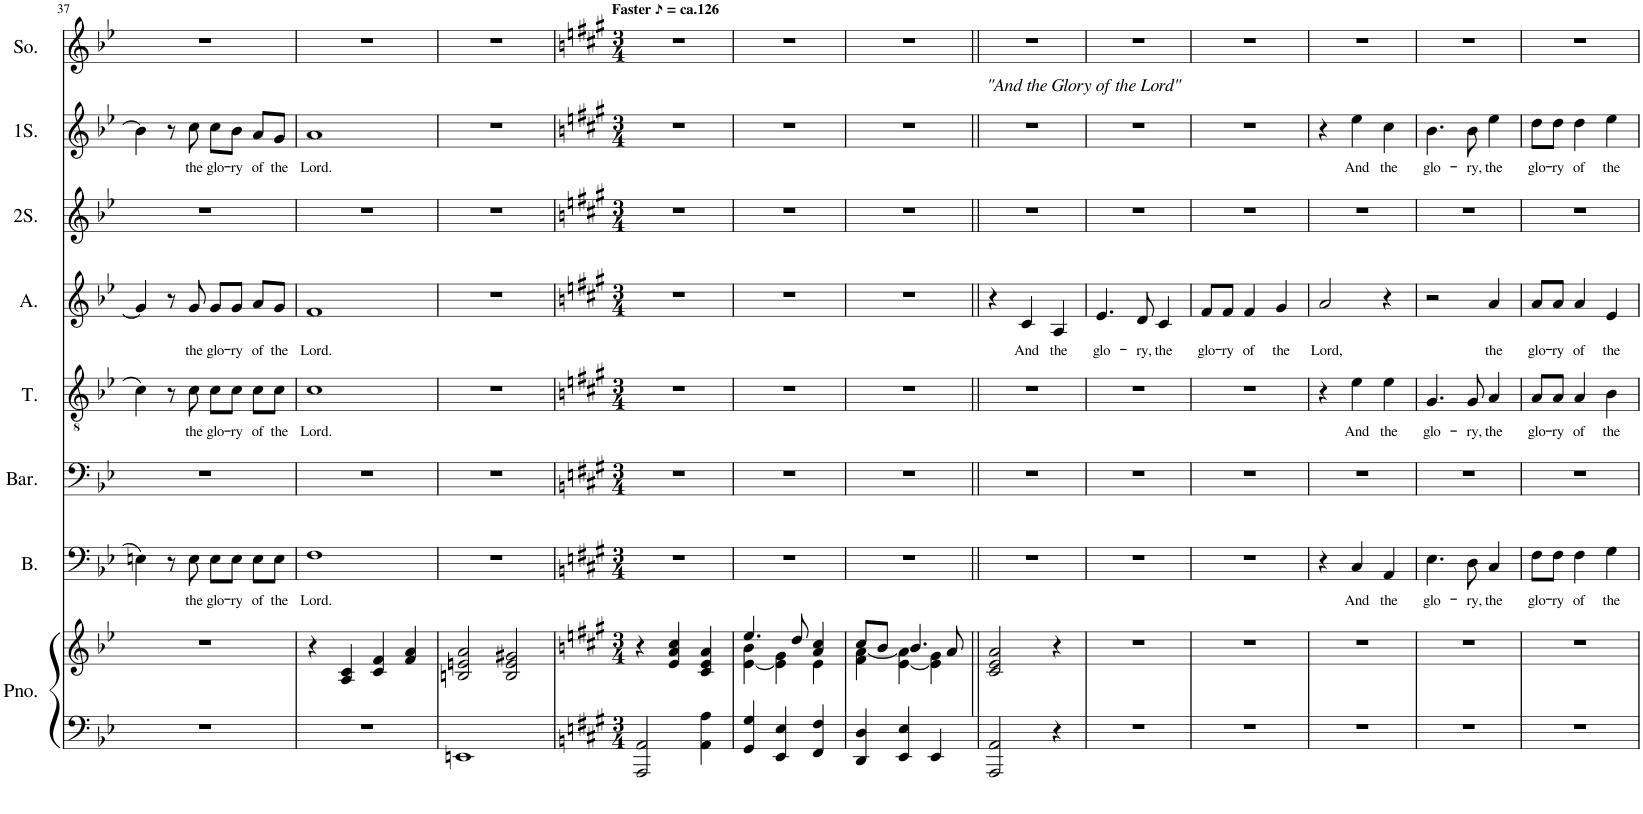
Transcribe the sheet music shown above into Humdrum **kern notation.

**kern	**kern	**kern	**text	**kern	**kern	**text	**kern	**text	**kern	**kern	**text	**kern
*part8	*part8	*part7	*part7	*part6	*part5	*part5	*part4	*part4	*part3	*part2	*part2	*part1
*staff9	*staff8	*staff7	*staff7	*staff6	*staff5	*staff5	*staff4	*staff4	*staff3	*staff2	*staff2	*staff1
*I"Piano	*	*I"Bass	*	*I"Baritone	*I"Tenor	*	*I"Alto	*	*I"2.Soprano	*I"1.Soprano	*	*I"Solo
*I'Pno.	*	*I'B.	*	*I'Bar.	*I'T.	*	*I'A.	*	*I'2S.	*I'1S.	*	*I'So.
!!LO:PB:g=z
*clefF4	*clefG2	*clefF4	*	*clefF4	*clefGv2	*	*clefG2	*	*clefG2	*clefG2	*	*clefG2
*k[b-e-]	*k[b-e-]	*k[b-e-]	*	*k[b-e-]	*k[b-e-]	*	*k[b-e-]	*	*k[b-e-]	*k[b-e-]	*	*k[b-e-]
*M4/4	*M4/4	*M4/4	*	*M4/4	*M4/4	*	*M4/4	*	*M4/4	*M4/4	*	*M4/4
=37	=37	=37	=37	=37	=37	=37	=37	=37	=37	=37	=37	=37
1r	1r	4En\	.	1r	4c\	.	4g/]	.	1r	4b-\]	.	1r
.	.	8r	.	.	8r	.	8r	.	.	8r	.	.
!	!	!	!LO:LY:b	!	!	!LO:LY:b	!	!LO:LY:b	!	!	!LO:LY:b	!
.	.	8E\	the	.	8c\	the	8g/	the	.	8cc\	the	.
!	!	!	!LO:LY:b	!	!	!LO:LY:b	!	!LO:LY:b	!	!	!LO:LY:b	!
.	.	8E\L	glo-	.	8c\L	glo-	8g/L	glo-	.	8cc\L	glo-	.
!	!	!	!LO:LY:b	!	!	!LO:LY:b	!	!LO:LY:b	!	!	!LO:LY:b	!
.	.	8E\J	-ry	.	8c\J	-ry	8g/J	-ry	.	8b-\J	-ry	.
!	!	!	!LO:LY:b	!	!	!LO:LY:b	!	!LO:LY:b	!	!	!LO:LY:b	!
.	.	8E\L	of	.	8c\L	of	8a/L	of	.	8a/L	of	.
!	!	!	!LO:LY:b	!	!	!LO:LY:b	!	!LO:LY:b	!	!	!LO:LY:b	!
.	.	8E\J	the	.	8c\J	the	8g/J	the	.	8g/J	the	.
=38	=38	=38	=38	=38	=38	=38	=38	=38	=38	=38	=38	=38
!	!	!	!LO:LY:b	!	!	!LO:LY:b	!	!LO:LY:b	!	!	!LO:LY:b	!
1r	4r	1F	Lord.	1r	1c	Lord.	1f	Lord.	1r	1a	Lord.	1r
.	4A/ 4c/	.	.	.	.	.	.	.	.	.	.	.
.	4c/ 4f/	.	.	.	.	.	.	.	.	.	.	.
.	4f/ 4a/	.	.	.	.	.	.	.	.	.	.	.
=39	=39	=39	=39	=39	=39	=39	=39	=39	=39	=39	=39	=39
1EEn	2Bn/ 2en/ 2a/	1r	.	1r	1r	.	1r	.	1r	1r	.	1r
.	2B/ 2e/ 2g#X/	.	.	.	.	.	.	.	.	.	.	.
=40	=40	=40	=40	=40	=40	=40	=40	=40	=40	=40	=40	=40
*k[f#c#g#]	*k[f#c#g#]	*k[f#c#g#]	*	*k[f#c#g#]	*k[f#c#g#]	*	*k[f#c#g#]	*	*k[f#c#g#]	*k[f#c#g#]	*	*k[f#c#g#]
*M3/4	*M3/4	*M3/4	*	*M3/4	*M3/4	*	*M3/4	*	*M3/4	*M3/4	*	*M3/4
!	!	!	!	!	!	!	!	!	!	!	!	!LO:TX:a:B:t=Faster ♪ = ca.126
2AAA/ 2AA/	4r	2.r	.	2.r	2.r	.	2.r	.	2.r	2.r	.	2.r
.	4e/ 4a/ 4cc#/	.	.	.	.	.	.	.	.	.	.	.
4AA\ 4A\	4c#/ 4e/ 4a/	.	.	.	.	.	.	.	.	.	.	.
=41	=41	=41	=41	=41	=41	=41	=41	=41	=41	=41	=41	=41
*	*^	*	*	*	*	*	*	*	*	*	*	*
4GG#/ 4G#/	4.ee/	[4e\ 4b\	2.r	.	2.r	2.r	.	2.r	.	2.r	2.r	.	2.r
4EE/ 4E/	.	4e\] 4g#\	.	.	.	.	.	.	.	.	.	.	.
.	8dd/	.	.	.	.	.	.	.	.	.	.	.	.
4FF#/ 4F#/	4a/ 4cc#/	4e\	.	.	.	.	.	.	.	.	.	.	.
=42	=42	=42	=42	=42	=42	=42	=42	=42	=42	=42	=42	=42	=42
4DD/ 4D/	8cc#/L	4f#\ [4a\	2.r	.	2.r	2.r	.	2.r	.	2.r	2.r	.	2.r
.	8b/J	.	.	.	.	.	.	.	.	.	.	.	.
4EE/ 4E/	4.b/	[4e\ 4a\]	.	.	.	.	.	.	.	.	.	.	.
4EE/	.	4e\] 4g#\	.	.	.	.	.	.	.	.	.	.	.
.	8a/	.	.	.	.	.	.	.	.	.	.	.	.
*	*v	*v	*	*	*	*	*	*	*	*	*	*	*
=43||	=43||	=43||	=43||	=43||	=43||	=43||	=43||	=43||	=43||	=43||	=43||	=43||
!	!	!	!	!	!	!	!	!	!	!	!	!LO:TX:b:i:t="And the Glory of the Lord"
2AAA/ 2AA/	2c#/ 2e/ 2a/	2.r	.	2.r	2.r	.	4r	.	2.r	2.r	.	2.r
!	!	!	!	!	!	!	!	!LO:LY:b	!	!	!	!
.	.	.	.	.	.	.	4c#/	And	.	.	.	.
!	!	!	!	!	!	!	!	!LO:LY:b	!	!	!	!
4r	4r	.	.	.	.	.	4A/	the	.	.	.	.
=44	=44	=44	=44	=44	=44	=44	=44	=44	=44	=44	=44	=44
!	!	!	!	!	!	!	!	!LO:LY:b	!	!	!	!
2.r	2.r	2.r	.	2.r	2.r	.	4.e/	glo-	2.r	2.r	.	2.r
!	!	!	!	!	!	!	!	!LO:LY:b	!	!	!	!
.	.	.	.	.	.	.	8d/	-ry,	.	.	.	.
!	!	!	!	!	!	!	!	!LO:LY:b	!	!	!	!
.	.	.	.	.	.	.	4c#/	the	.	.	.	.
=45	=45	=45	=45	=45	=45	=45	=45	=45	=45	=45	=45	=45
!	!	!	!	!	!	!	!	!LO:LY:b	!	!	!	!
2.r	2.r	2.r	.	2.r	2.r	.	8f#/L	glo-	2.r	2.r	.	2.r
!	!	!	!	!	!	!	!	!LO:LY:b	!	!	!	!
.	.	.	.	.	.	.	8f#/J	-ry	.	.	.	.
!	!	!	!	!	!	!	!	!LO:LY:b	!	!	!	!
.	.	.	.	.	.	.	4f#/	of	.	.	.	.
!	!	!	!	!	!	!	!	!LO:LY:b	!	!	!	!
.	.	.	.	.	.	.	4g#/	the	.	.	.	.
=46	=46	=46	=46	=46	=46	=46	=46	=46	=46	=46	=46	=46
!	!	!	!	!	!	!	!	!LO:LY:b	!	!	!	!
2.r	2.r	4r	.	2.r	4r	.	2a/	Lord,	2.r	4r	.	2.r
!	!	!	!LO:LY:b	!	!	!LO:LY:b	!	!	!	!	!LO:LY:b	!
.	.	4C#/	And	.	4e\	And	.	.	.	4ee\	And	.
!	!	!	!LO:LY:b	!	!	!LO:LY:b	!	!	!	!	!LO:LY:b	!
.	.	4AA/	the	.	4e\	the	4r	.	.	4cc#\	the	.
=47	=47	=47	=47	=47	=47	=47	=47	=47	=47	=47	=47	=47
!	!	!	!LO:LY:b	!	!	!LO:LY:b	!	!	!	!	!LO:LY:b	!
2.r	2.r	4.E\	glo-	2.r	4.G#/	glo-	2r	.	2.r	4.b\	glo-	2.r
!	!	!	!LO:LY:b	!	!	!LO:LY:b	!	!	!	!	!LO:LY:b	!
.	.	8D\	-ry,	.	8G#/	-ry,	.	.	.	8b\	-ry,	.
!	!	!	!LO:LY:b	!	!	!LO:LY:b	!	!LO:LY:b	!	!	!LO:LY:b	!
.	.	4C#/	the	.	4A/	the	4a/	the	.	4ee\	the	.
=48	=48	=48	=48	=48	=48	=48	=48	=48	=48	=48	=48	=48
!	!	!	!LO:LY:b	!	!	!LO:LY:b	!	!LO:LY:b	!	!	!LO:LY:b	!
2.r	2.r	8F#\L	glo-	2.r	8A/L	glo-	8a/L	glo-	2.r	8dd\L	glo-	2.r
!	!	!	!LO:LY:b	!	!	!LO:LY:b	!	!LO:LY:b	!	!	!LO:LY:b	!
.	.	8F#\J	-ry	.	8A/J	-ry	8a/J	-ry	.	8dd\J	-ry	.
!	!	!	!LO:LY:b	!	!	!LO:LY:b	!	!LO:LY:b	!	!	!LO:LY:b	!
.	.	4F#\	of	.	4A/	of	4a/	of	.	4dd\	of	.
!	!	!	!LO:LY:b	!	!	!LO:LY:b	!	!LO:LY:b	!	!	!LO:LY:b	!
.	.	4G#\	the	.	4B\	the	4e/	the	.	4ee\	the	.
=	=	=	=	=	=	=	=	=	=	=	=	=
*-	*-	*-	*-	*-	*-	*-	*-	*-	*-	*-	*-	*-
